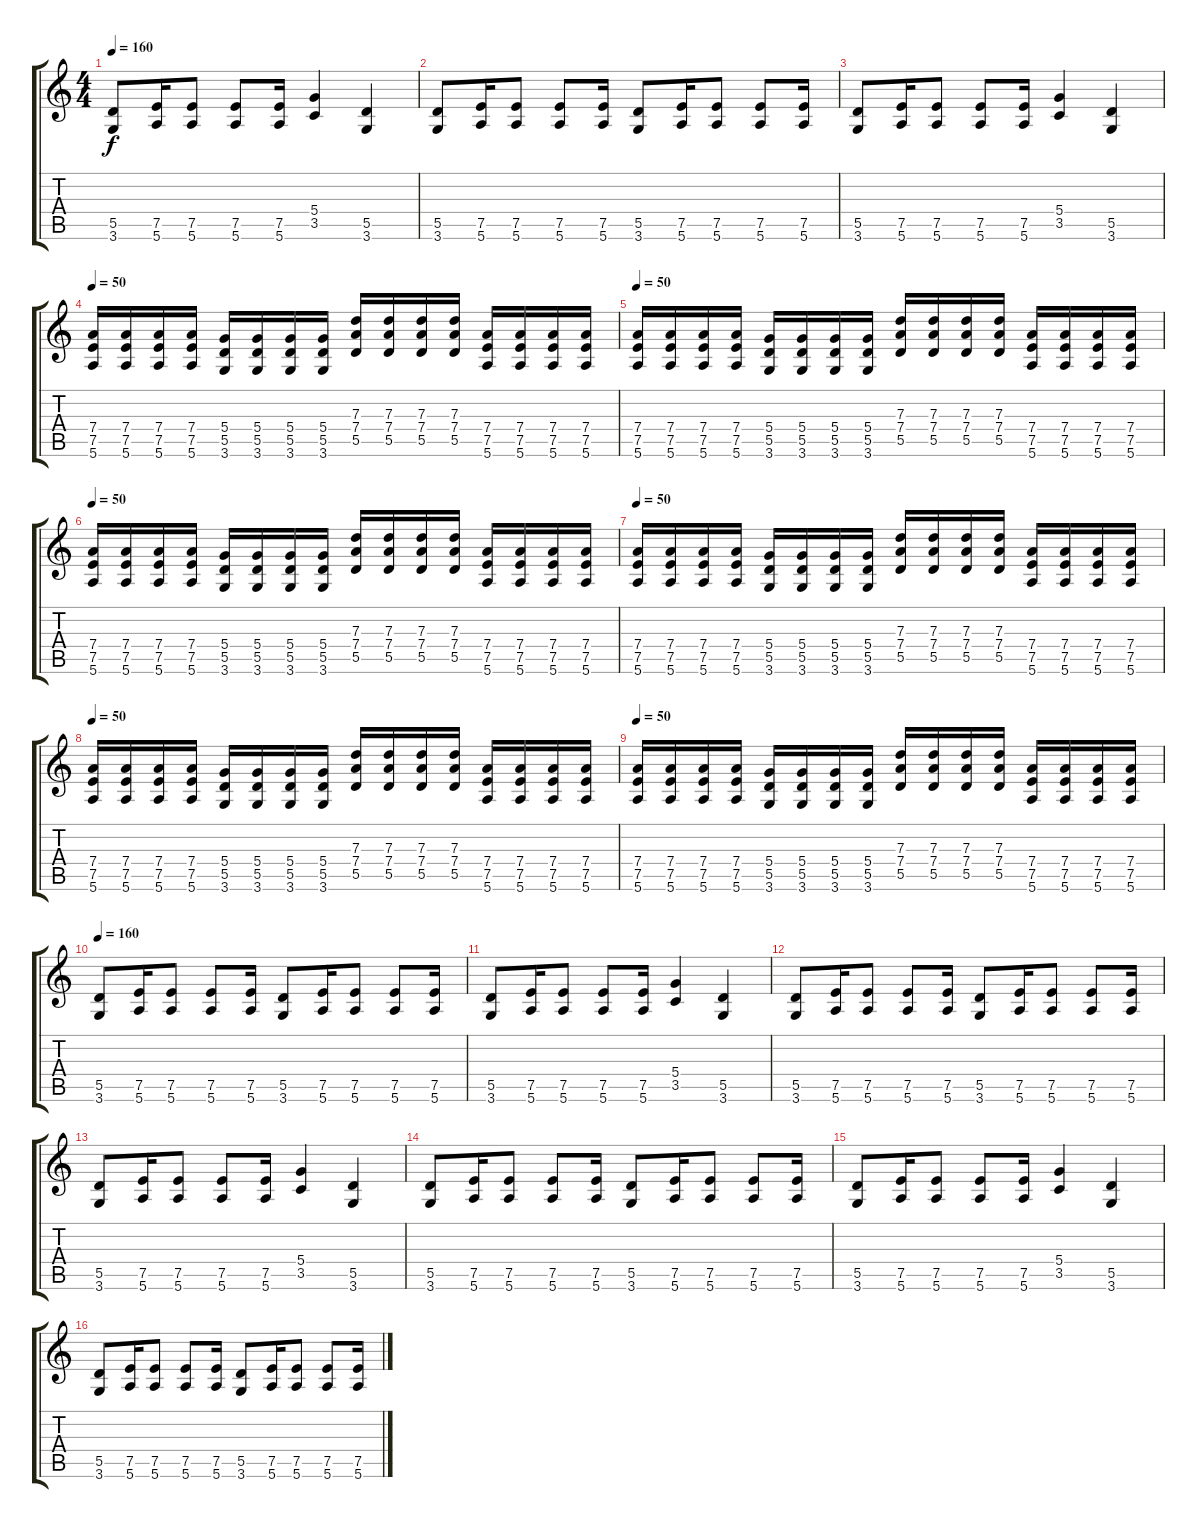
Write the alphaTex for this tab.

\track "" {instrument distortionguitar}
\staff {score tabs}
\tuning (E4 B3 G3 D3 A2 E2) {hide}
\ts (4 4)
\tempo 160
\clef g2
\ks c
(5.5 3.6).8{dy f} (7.5 5.6).16 (7.5 5.6).8 (7.5 5.6).8 (7.5 5.6).16 (5.4 3.5).4 (5.5 3.6).4 |
(5.5 3.6).8 (7.5 5.6).16 (7.5 5.6).8 (7.5 5.6).8 (7.5 5.6).16 (5.5 3.6).8 (7.5 5.6).16 (7.5 5.6).8 (7.5 5.6).8 (7.5 5.6).16 |
(5.5 3.6).8 (7.5 5.6).16 (7.5 5.6).8 (7.5 5.6).8 (7.5 5.6).16 (5.4 3.5).4 (5.5 3.6).4 |
\tempo 50
(7.4 7.5 5.6).16 (7.4 7.5 5.6).16 (7.4 7.5 5.6).16 (7.4 7.5 5.6).16 (5.4 5.5 3.6).16 (5.4 5.5 3.6).16 (5.4 5.5 3.6).16 (5.4 5.5 3.6).16 (7.3 7.4 5.5).16 (7.3 7.4 5.5).16 (7.3 7.4 5.5).16 (7.3 7.4 5.5).16 (7.4 7.5 5.6).16 (7.4 7.5 5.6).16 (7.4 7.5 5.6).16 (7.4 7.5 5.6).16 |
\tempo 50
(7.4 7.5 5.6).16 (7.4 7.5 5.6).16 (7.4 7.5 5.6).16 (7.4 7.5 5.6).16 (5.4 5.5 3.6).16 (5.4 5.5 3.6).16 (5.4 5.5 3.6).16 (5.4 5.5 3.6).16 (7.3 7.4 5.5).16 (7.3 7.4 5.5).16 (7.3 7.4 5.5).16 (7.3 7.4 5.5).16 (7.4 7.5 5.6).16 (7.4 7.5 5.6).16 (7.4 7.5 5.6).16 (7.4 7.5 5.6).16 |
\tempo 50
(7.4 7.5 5.6).16 (7.4 7.5 5.6).16 (7.4 7.5 5.6).16 (7.4 7.5 5.6).16 (5.4 5.5 3.6).16 (5.4 5.5 3.6).16 (5.4 5.5 3.6).16 (5.4 5.5 3.6).16 (7.3 7.4 5.5).16 (7.3 7.4 5.5).16 (7.3 7.4 5.5).16 (7.3 7.4 5.5).16 (7.4 7.5 5.6).16 (7.4 7.5 5.6).16 (7.4 7.5 5.6).16 (7.4 7.5 5.6).16 |
\tempo 50
(7.4 7.5 5.6).16 (7.4 7.5 5.6).16 (7.4 7.5 5.6).16 (7.4 7.5 5.6).16 (5.4 5.5 3.6).16 (5.4 5.5 3.6).16 (5.4 5.5 3.6).16 (5.4 5.5 3.6).16 (7.3 7.4 5.5).16 (7.3 7.4 5.5).16 (7.3 7.4 5.5).16 (7.3 7.4 5.5).16 (7.4 7.5 5.6).16 (7.4 7.5 5.6).16 (7.4 7.5 5.6).16 (7.4 7.5 5.6).16 |
\tempo 50
(7.4 7.5 5.6).16 (7.4 7.5 5.6).16 (7.4 7.5 5.6).16 (7.4 7.5 5.6).16 (5.4 5.5 3.6).16 (5.4 5.5 3.6).16 (5.4 5.5 3.6).16 (5.4 5.5 3.6).16 (7.3 7.4 5.5).16 (7.3 7.4 5.5).16 (7.3 7.4 5.5).16 (7.3 7.4 5.5).16 (7.4 7.5 5.6).16 (7.4 7.5 5.6).16 (7.4 7.5 5.6).16 (7.4 7.5 5.6).16 |
\tempo 50
(7.4 7.5 5.6).16 (7.4 7.5 5.6).16 (7.4 7.5 5.6).16 (7.4 7.5 5.6).16 (5.4 5.5 3.6).16 (5.4 5.5 3.6).16 (5.4 5.5 3.6).16 (5.4 5.5 3.6).16 (7.3 7.4 5.5).16 (7.3 7.4 5.5).16 (7.3 7.4 5.5).16 (7.3 7.4 5.5).16 (7.4 7.5 5.6).16 (7.4 7.5 5.6).16 (7.4 7.5 5.6).16 (7.4 7.5 5.6).16 |
\tempo 160
(5.5 3.6).8 (7.5 5.6).16 (7.5 5.6).8 (7.5 5.6).8 (7.5 5.6).16 (5.5 3.6).8 (7.5 5.6).16 (7.5 5.6).8 (7.5 5.6).8 (7.5 5.6).16 |
(5.5 3.6).8 (7.5 5.6).16 (7.5 5.6).8 (7.5 5.6).8 (7.5 5.6).16 (5.4 3.5).4 (5.5 3.6).4 |
(5.5 3.6).8 (7.5 5.6).16 (7.5 5.6).8 (7.5 5.6).8 (7.5 5.6).16 (5.5 3.6).8 (7.5 5.6).16 (7.5 5.6).8 (7.5 5.6).8 (7.5 5.6).16 |
(5.5 3.6).8 (7.5 5.6).16 (7.5 5.6).8 (7.5 5.6).8 (7.5 5.6).16 (5.4 3.5).4 (5.5 3.6).4 |
(5.5 3.6).8 (7.5 5.6).16 (7.5 5.6).8 (7.5 5.6).8 (7.5 5.6).16 (5.5 3.6).8 (7.5 5.6).16 (7.5 5.6).8 (7.5 5.6).8 (7.5 5.6).16 |
(5.5 3.6).8 (7.5 5.6).16 (7.5 5.6).8 (7.5 5.6).8 (7.5 5.6).16 (5.4 3.5).4 (5.5 3.6).4 |
(5.5 3.6).8 (7.5 5.6).16 (7.5 5.6).8 (7.5 5.6).8 (7.5 5.6).16 (5.5 3.6).8 (7.5 5.6).16 (7.5 5.6).8 (7.5 5.6).8 (7.5 5.6).16
